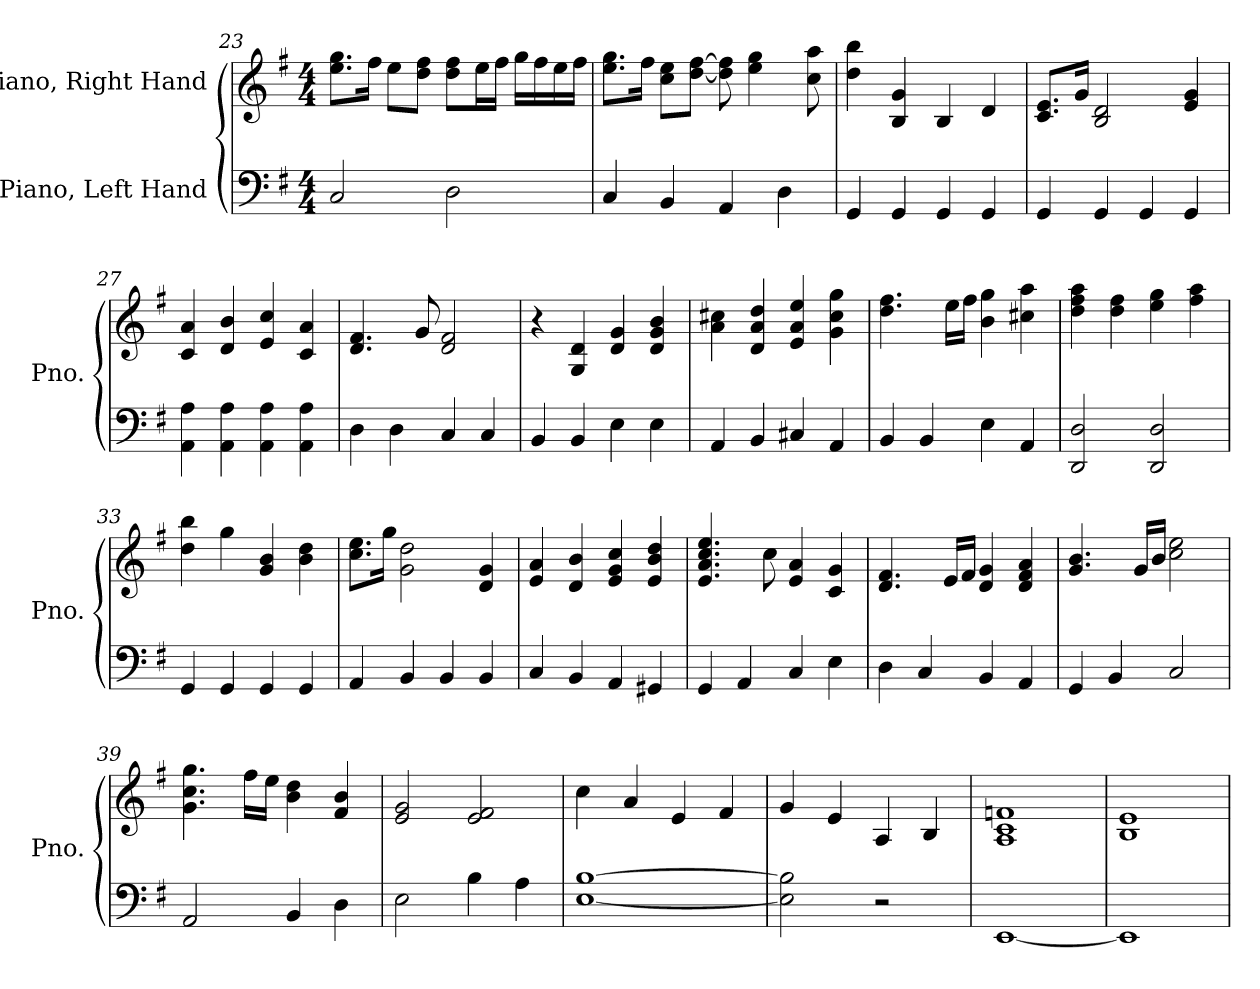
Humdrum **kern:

**kern	**kern
*part2	*part1
*staff2	*staff1
*I"Piano, Left Hand	*I"Piano, Right Hand
*I'Pno.	*I'Pno.
*clefF4	*clefG2
*k[f#]	*k[f#]
*M4/4	*M4/4
=23	=23
2C/	8.ee\ 8.gg\L
.	16ff#\Jk
.	8ee\L
.	8dd\ 8ff#\J
2D\	8dd\ 8ff#\L
.	16ee\L
.	16ff#\JJ
.	16gg\LL
.	16ff#\
.	16ee\
.	16ff#\JJ
!!LO:LB:g=z
=24	=24
4C/	8.ee\ 8.gg\L
.	16ff#\Jk
4BB/	8cc\ 8ee\L
.	[8dd\ [8ff#\J
4AA/	8dd\] 8ff#\]
.	4ee\ 4gg\
4D\	.
.	8cc\ 8aa\
=25	=25
4GG/	4dd\ 4bb\
4GG/	4B/ 4g/
4GG/	4B/
4GG/	4d/
=26	=26
4GG/	8.c/ 8.e/L
.	16g/Jk
4GG/	2B/ 2d/
4GG/	.
4GG/	4e/ 4g/
=27	=27
4AA\ 4A\	4c/ 4a/
4AA\ 4A\	4d/ 4b/
4AA\ 4A\	4e/ 4cc/
4AA\ 4A\	4c/ 4a/
=28	=28
4D\	4.d/ 4.f#/
4D\	.
.	8g/
4C/	2d/ 2f#/
4C/	.
=29	=29
4BB/	4r
4BB/	4G/ 4d/
4E\	4d/ 4g/
4E\	4d/ 4g/ 4b/
=30	=30
4AA/	4a\ 4cc#X\
4BB/	4d/ 4a/ 4dd/
4C#X/	4e/ 4a/ 4ee/
4AA/	4g\ 4cc#\ 4gg\
!!LO:PB:g=z
=31	=31
4BB/	4.dd\ 4.ff#\
4BB/	.
.	16ee\LL
.	16ff#\JJ
4E\	4b\ 4gg\
4AA/	4cc#X\ 4aa\
=32	=32
2DD/ 2D/	4dd\ 4ff#\ 4aa\
.	4dd\ 4ff#\
2DD/ 2D/	4ee\ 4gg\
.	4ff#\ 4aa\
=33	=33
4GG/	4dd\ 4bb\
4GG/	4gg\
4GG/	4g/ 4b/
4GG/	4b\ 4dd\
=34	=34
4AA/	8.cc\ 8.ee\L
.	16gg\Jk
4BB/	2g\ 2dd\
4BB/	.
4BB/	4d/ 4g/
=35	=35
4C/	4e/ 4a/
4BB/	4d/ 4b/
4AA/	4e/ 4g/ 4cc/
4GG#X/	4e/ 4b/ 4dd/
=36	=36
4GG/	4.e/ 4.a/ 4.cc/ 4.ee/
4AA/	.
.	8cc\
4C/	4e/ 4a/
4E\	4c/ 4g/
=37	=37
4D\	4.d/ 4.f#/
4C/	.
.	16e/LL
.	16f#/JJ
4BB/	4d/ 4g/
4AA/	4d/ 4f#/ 4a/
!!LO:LB:g=z
=38	=38
4GG/	4.g/ 4.b/
4BB/	.
.	16g/LL
.	16b/JJ
2C/	2cc\ 2ee\
=39	=39
2AA/	4.g\ 4.cc\ 4.gg\
.	16ff#\LL
.	16ee\JJ
4BB/	4b\ 4dd\
4D\	4f#/ 4b/
=40	=40
2E\	2e/ 2g/
4B\	2e/ 2f#/
4A\	.
=41	=41
[1E [1B	4cc\
.	4a/
.	4e/
.	4f#/
=42	=42
2E\] 2B\]	4g/
.	4e/
2r	4A/
.	4B/
=43	=43
[1EE	1A 1c 1fn
=44	=44
1EE]	1B 1e
=	=
*-	*-
